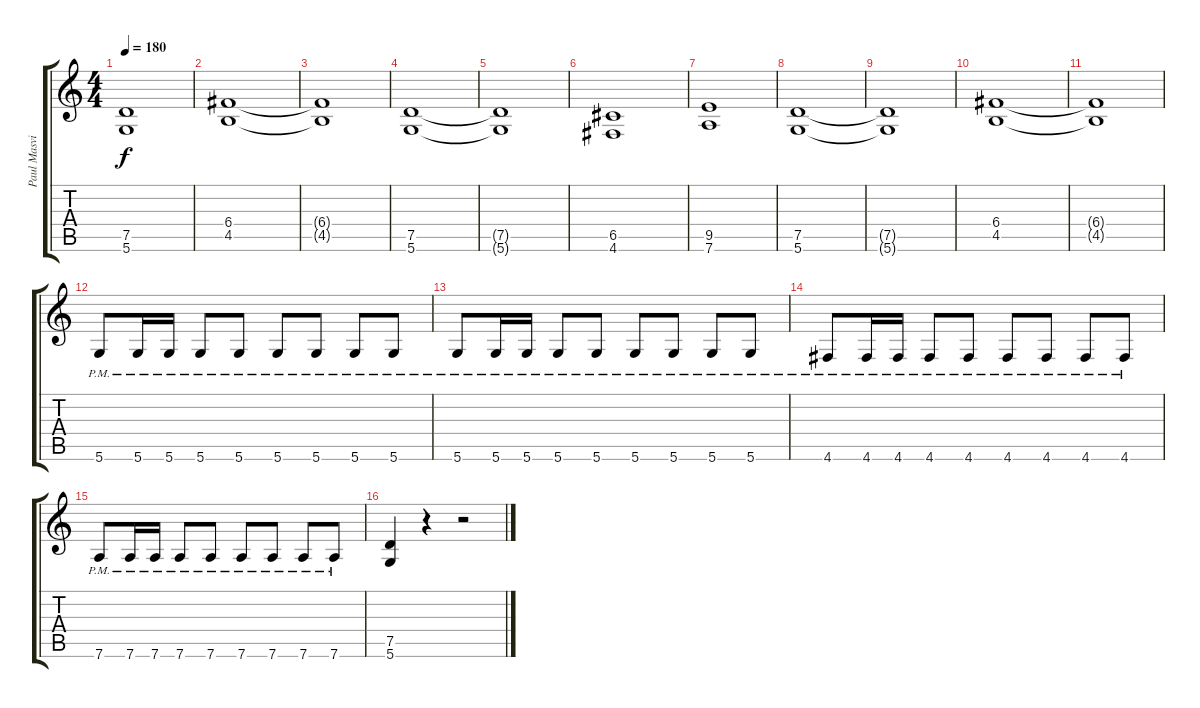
\track ("Paul Masvidal" "Paul Masvi") {instrument distortionguitar}
\staff {score tabs}
\tuning (D4 A3 F3 C3 G2 D2) {hide}
\ts (4 4)
\tempo 180
\clef g2
\ks c
(7.5{t} 5.6{t}).1{dy f} |
(6.4 4.5).1 |
(6.4{t} 4.5{t}).1 |
(7.5 5.6).1 |
(7.5{t} 5.6{t}).1 |
(6.5 4.6).1 |
(9.5 7.6).1 |
(7.5 5.6).1 |
(7.5{t} 5.6{t}).1 |
(6.4 4.5).1 |
(6.4{t} 4.5{t}).1 |
5.6{pm}.8 5.6{pm}.16 5.6{pm}.16 5.6{pm}.8 5.6{pm}.8 5.6{pm}.8 5.6{pm}.8 5.6{pm}.8 5.6{pm}.8 |
5.6{pm}.8 5.6{pm}.16 5.6{pm}.16 5.6{pm}.8 5.6{pm}.8 5.6{pm}.8 5.6{pm}.8 5.6{pm}.8 5.6{pm}.8 |
4.6{pm}.8 4.6{pm}.16 4.6{pm}.16 4.6{pm}.8 4.6{pm}.8 4.6{pm}.8 4.6{pm}.8 4.6{pm}.8 4.6{pm}.8 |
7.6{pm}.8 7.6{pm}.16 7.6{pm}.16 7.6{pm}.8 7.6{pm}.8 7.6{pm}.8 7.6{pm}.8 7.6{pm}.8 7.6{pm}.8 |
(7.5 5.6).4 r.4 r.2
